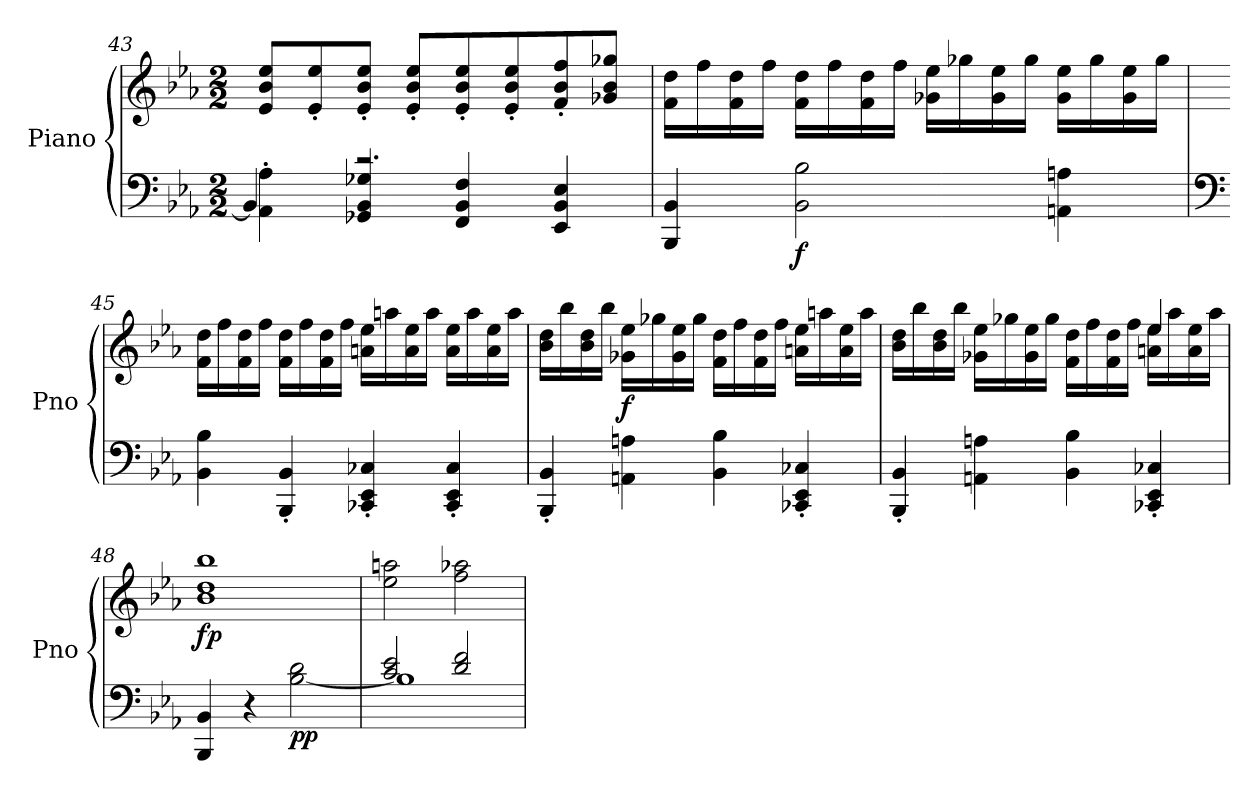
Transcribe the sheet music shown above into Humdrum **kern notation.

**kern	**kern	**dynam
*part1	*part1	*part1
*staff2	*staff1	*staff1/2
*I"Piano	*	*
*I'Pno	*	*
!!LO:LB:g=z
*clefF4	*clefG2	*
*k[b-e-a-]	*k[b-e-a-]	*
*M2/2	*M2/2	*
=43	=43	=43
*^	*	*
4AA-\' 4A-\'	4BB-/]	8e-/ 8b-/ 8ee-/L	.
.	.	8e-/' 8ee-/'	.
2.r	4GG-X/ 4BB-/ 4G-X/	8e-/' 8b-/' 8ee-/'J	.
.	.	8e-/' 8b-/' 8ee-/'L	.
.	4FF/ 4BB-/ 4F/	8e-/' 8b-/' 8ee-/'	.
.	.	8e-/' 8b-/' 8ee-/'	.
.	4EE-/ 4BB-/ 4E-/	8f/' 8b-/' 8ff/'	.
.	.	8g-X/ 8b-/ 8gg-X/J	.
*v	*v	*	*
=44	=44	=44
4BBB-/ 4BB-/	16f\ 16dd\LL	.
.	16ff\	.
.	16f\ 16dd\	.
.	16ff\JJ	.
!	!	!LO:DY:b=2
2BB-\ 2B-\	16f\ 16dd\LL	f
.	16ff\	.
.	16f\ 16dd\	.
.	16ff\JJ	.
.	16g-X\ 16ee-\LL	.
.	16gg-X\	.
.	16g-\ 16ee-\	.
.	16gg-\JJ	.
4AAn\ 4An\	16g-\ 16ee-\LL	.
.	16gg-\	.
.	16g-\ 16ee-\	.
.	16gg-\JJ	.
=45	=45	=45
*clefF4	*	*
4BB-\ 4B-\	16f\ 16dd\LL	.
.	16ff\	.
.	16f\ 16dd\	.
.	16ff\JJ	.
4BBB-/' 4BB-/'	16f\ 16dd\LL	.
.	16ff\	.
.	16f\ 16dd\	.
.	16ff\JJ	.
4CC-X/' 4EE-/' 4C-X/'	16an\ 16ee-\LL	.
.	16aan\	.
.	16a\ 16ee-\	.
.	16aa\JJ	.
4CC-/' 4EE-/' 4C-/'	16a\ 16ee-\LL	.
.	16aa\	.
.	16a\ 16ee-\	.
.	16aa\JJ	.
!!LO:PB:g=z
=46	=46	=46
4BBB-/' 4BB-/'	16b-\ 16dd\LL	.
.	16bb-\	.
.	16b-\ 16dd\	.
.	16bb-\JJ	.
!	!	!LO:DY:b
4AAn\ 4An\	16g-X\ 16ee-\LL	f
.	16gg-X\	.
.	16g-\ 16ee-\	.
.	16gg-\JJ	.
4BB-\ 4B-\	16f\ 16dd\LL	.
.	16ff\	.
.	16f\ 16dd\	.
.	16ff\JJ	.
4CC-X/' 4EE-/' 4C-X/'	16an\ 16ee-\LL	.
.	16aan\	.
.	16a\ 16ee-\	.
.	16aa\JJ	.
=47	=47	=47
*	*^	*
4BBB-/' 4BB-/'	16b-\ 16dd\LL	2.ryy	.
.	16bb-\	.	.
.	16b-\ 16dd\	.	.
.	16bb-\JJ	.	.
4AAn\ 4An\	16g-X\ 16ee-\LL	.	.
.	16gg-X\	.	.
.	16g-\ 16ee-\	.	.
.	16gg-\JJ	.	.
4BB-\ 4B-\	16f\ 16dd\LL	.	.
.	16ff\	.	.
.	16f\ 16dd\	.	.
.	16ff\JJ	.	.
4CC-X/' 4EE-/' 4C-X/'	16an\ 16ee-\LL	4ee-/	.
.	16aa-\	.	.
.	16a\ 16ee-\	.	.
.	16aa-\JJ	.	.
=48	=48	=48	=48
!	!	!	!LO:DY:b
!	!	!	!LO:DY:n=1:b
4BBB-/ 4BB-/	1bb-	1b- 1dd	f p
4r	.	.	.
!	!	!	!LO:DY:n=2:b=2
!	!	!	!LO:DY:n=3:b=2
[2B-\ 2d\	.	.	p p
*	*v	*v	*
=49	=49	=49
*^	*	*
2c/ 2e-/	1B-]	2ee-\ 2aan\	.
2d/ 2f/	.	2ff\ 2aa-X\	.
*v	*v	*	*
=	=	=
*-	*-	*-
